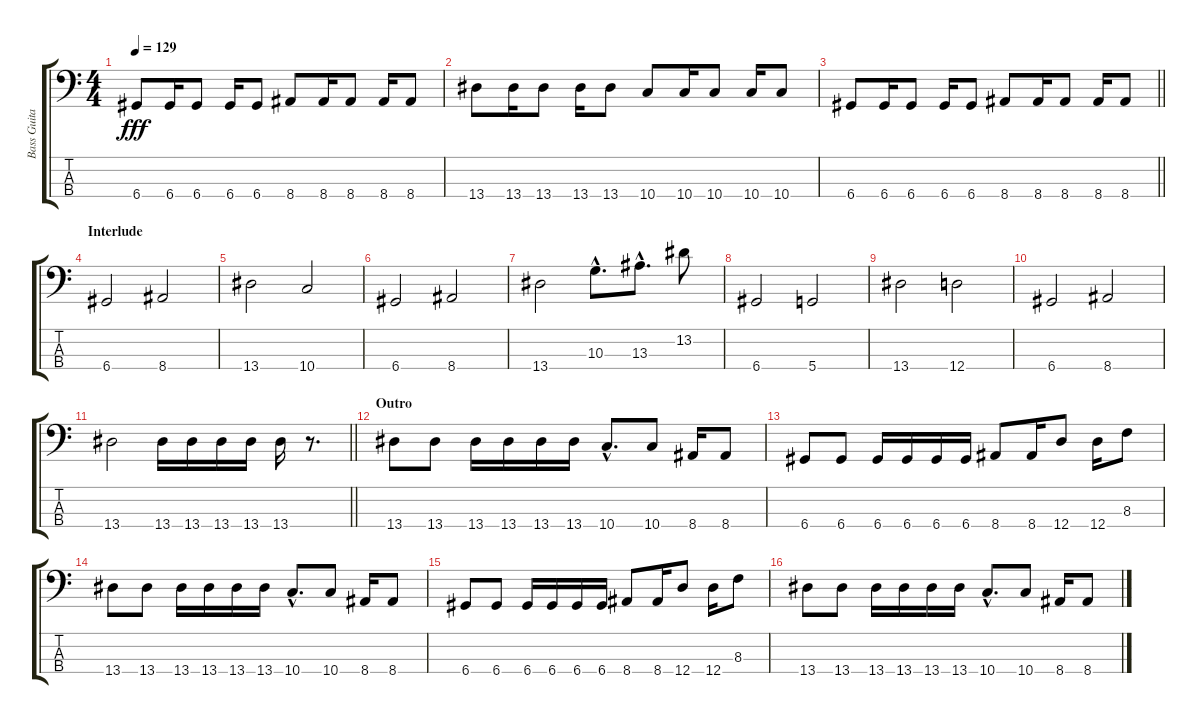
\track ("Bass Guitar" "Bass Guita") {instrument electricbasspick}
\staff {score tabs}
\tuning (G2 D2 A1 D1) {hide}
\ts (4 4)
\tempo 129
\clef f4
\ks c
6.4.8{dy fff} 6.4.16 6.4.8 6.4.16 6.4.8 8.4.8 8.4.16 8.4.8 8.4.16 8.4.8 |
13.4.8 13.4.16 13.4.8 13.4.16 13.4.8 10.4.8 10.4.16 10.4.8 10.4.16 10.4.8 |
\barLineRight lightlight
6.4.8 6.4.16 6.4.8 6.4.16 6.4.8 8.4.8 8.4.16 8.4.8 8.4.16 8.4.8 |
\section ("" "Interlude")
6.4.2 8.4.2 |
13.4.2 10.4.2 |
6.4.2 8.4.2 |
13.4.2 10.3{hac}.8{d} 13.3{hac}.8{d} 13.2.8 |
6.4.2 5.4.2 |
13.4.2 12.4.2 |
6.4.2 8.4.2 |
\barLineRight lightlight
13.4.2 13.4.16 13.4.16 13.4.16 13.4.16 13.4.16 r.8{d} |
\section ("" "Outro")
13.4.8 13.4.8 13.4.16 13.4.16 13.4.16 13.4.16 10.4{hac}.8{d} 10.4.8 8.4.16 8.4.8 |
6.4.8 6.4.8 6.4.16 6.4.16 6.4.16 6.4.16 8.4.8 8.4.16 12.4.8 12.4.16 8.3.8 |
13.4.8 13.4.8 13.4.16 13.4.16 13.4.16 13.4.16 10.4{hac}.8{d} 10.4.8 8.4.16 8.4.8 |
6.4.8 6.4.8 6.4.16 6.4.16 6.4.16 6.4.16 8.4.8 8.4.16 12.4.8 12.4.16 8.3.8 |
13.4.8 13.4.8 13.4.16 13.4.16 13.4.16 13.4.16 10.4{hac}.8{d} 10.4.8 8.4.16 8.4.8
